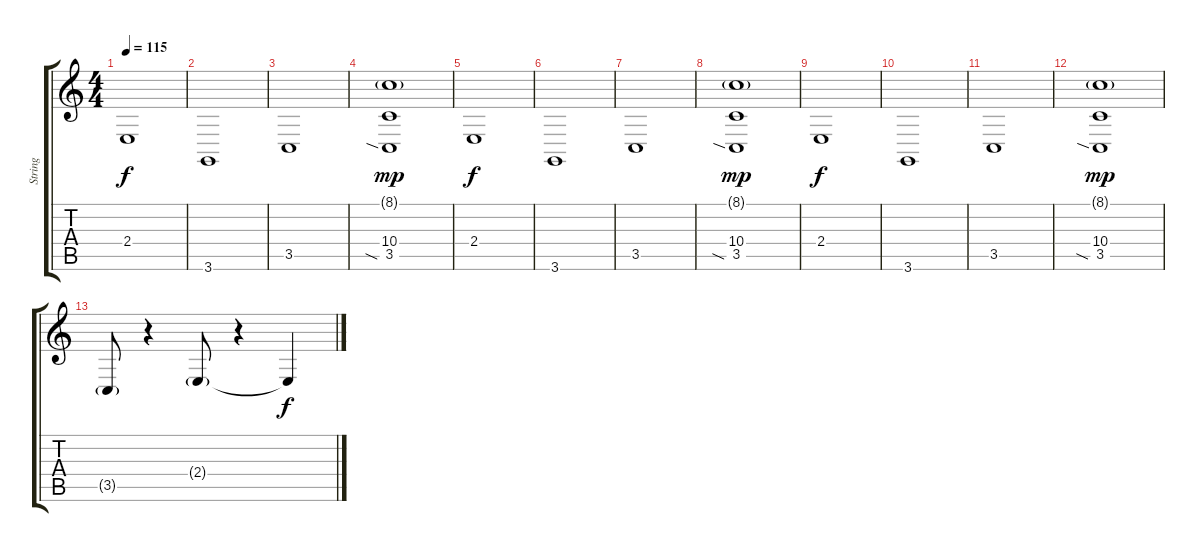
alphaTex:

\track ("String" "String") {instrument stringensemble1}
\staff {score tabs}
\tuning (E4 B3 G3 D3 A2 E2) {hide}
\ts (4 4)
\tempo 115
\clef g2
\ks c
2.4.1{dy f} |
3.6.1 |
3.5.1 |
(8.1{g} 10.4 3.5{sia}).1{dy mp} |
2.4.1{dy f} |
3.6.1 |
3.5.1 |
(8.1{g} 10.4 3.5{sia}).1{dy mp} |
2.4.1{dy f} |
3.6.1 |
3.5.1 |
(8.1{g} 10.4 3.5{sia}).1{dy mp} |
3.5{g}.8 r.4 2.4{g}.8 r.4 2.4{t}.4{dy f}
